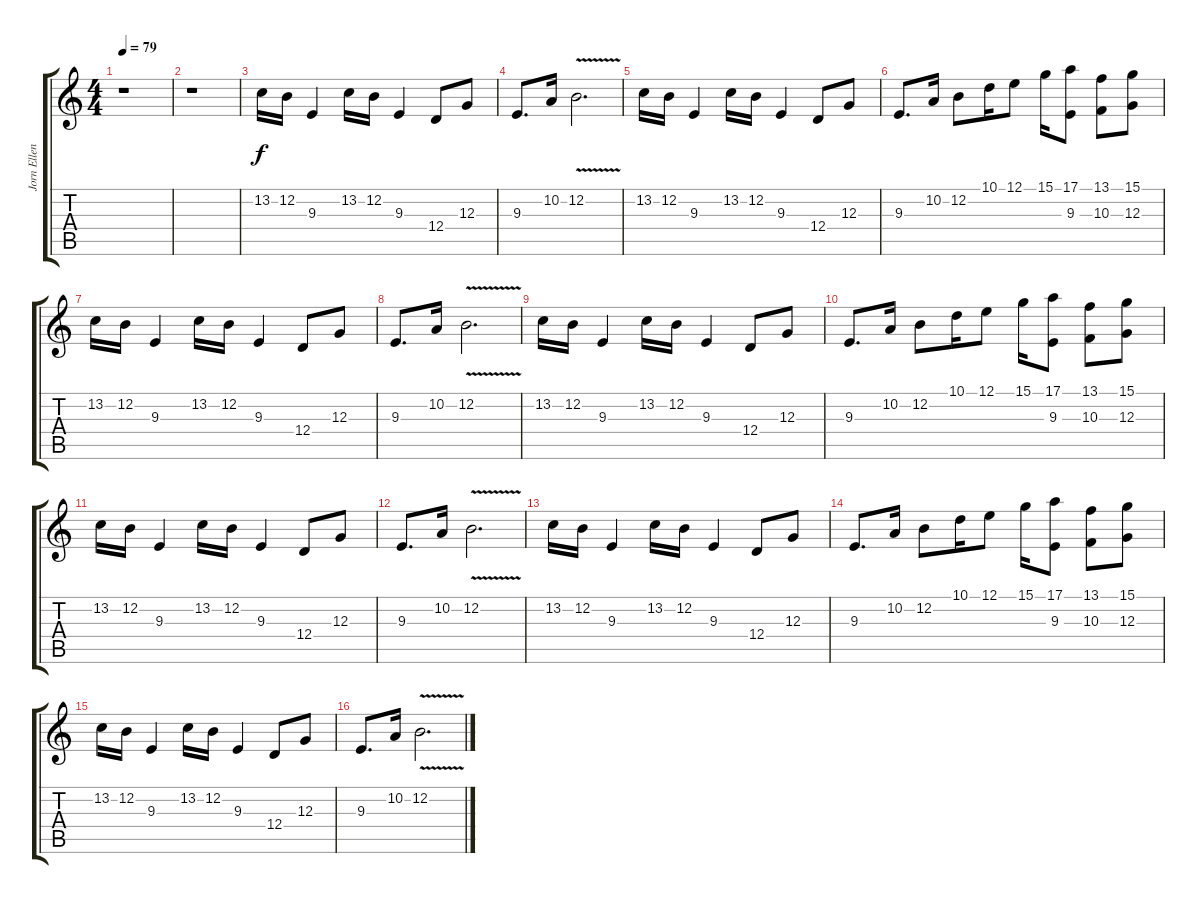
\track ("Jorn Ellenbrock" "Jorn Ellen") {instrument acousticgrandpiano}
\staff {score tabs}
\tuning (E4 B3 G3 D3 A2 E2) {hide}
\ts (4 4)
\tempo 79
\clef g2
\ks c
r.1{dy f} |
r.1 |
13.2.16 12.2.16 9.3.4 13.2.16 12.2.16 9.3.4 12.4.8 12.3.8 |
9.3.8{d} 10.2.16 12.2{v}.2{d} |
13.2.16 12.2.16 9.3.4 13.2.16 12.2.16 9.3.4 12.4.8 12.3.8 |
9.3.8{d} 10.2.16 12.2.8 10.1.16 12.1.8 15.1.16 (17.1 9.3).8 (13.1 10.3).8 (15.1 12.3).8 |
13.2.16 12.2.16 9.3.4 13.2.16 12.2.16 9.3.4 12.4.8 12.3.8 |
9.3.8{d} 10.2.16 12.2{v}.2{d} |
13.2.16 12.2.16 9.3.4 13.2.16 12.2.16 9.3.4 12.4.8 12.3.8 |
9.3.8{d} 10.2.16 12.2.8 10.1.16 12.1.8 15.1.16 (17.1 9.3).8 (13.1 10.3).8 (15.1 12.3).8 |
13.2.16 12.2.16 9.3.4 13.2.16 12.2.16 9.3.4 12.4.8 12.3.8 |
9.3.8{d} 10.2.16 12.2{v}.2{d} |
13.2.16 12.2.16 9.3.4 13.2.16 12.2.16 9.3.4 12.4.8 12.3.8 |
9.3.8{d} 10.2.16 12.2.8 10.1.16 12.1.8 15.1.16 (17.1 9.3).8 (13.1 10.3).8 (15.1 12.3).8 |
13.2.16 12.2.16 9.3.4 13.2.16 12.2.16 9.3.4 12.4.8 12.3.8 |
9.3.8{d} 10.2.16 12.2{v}.2{d}
